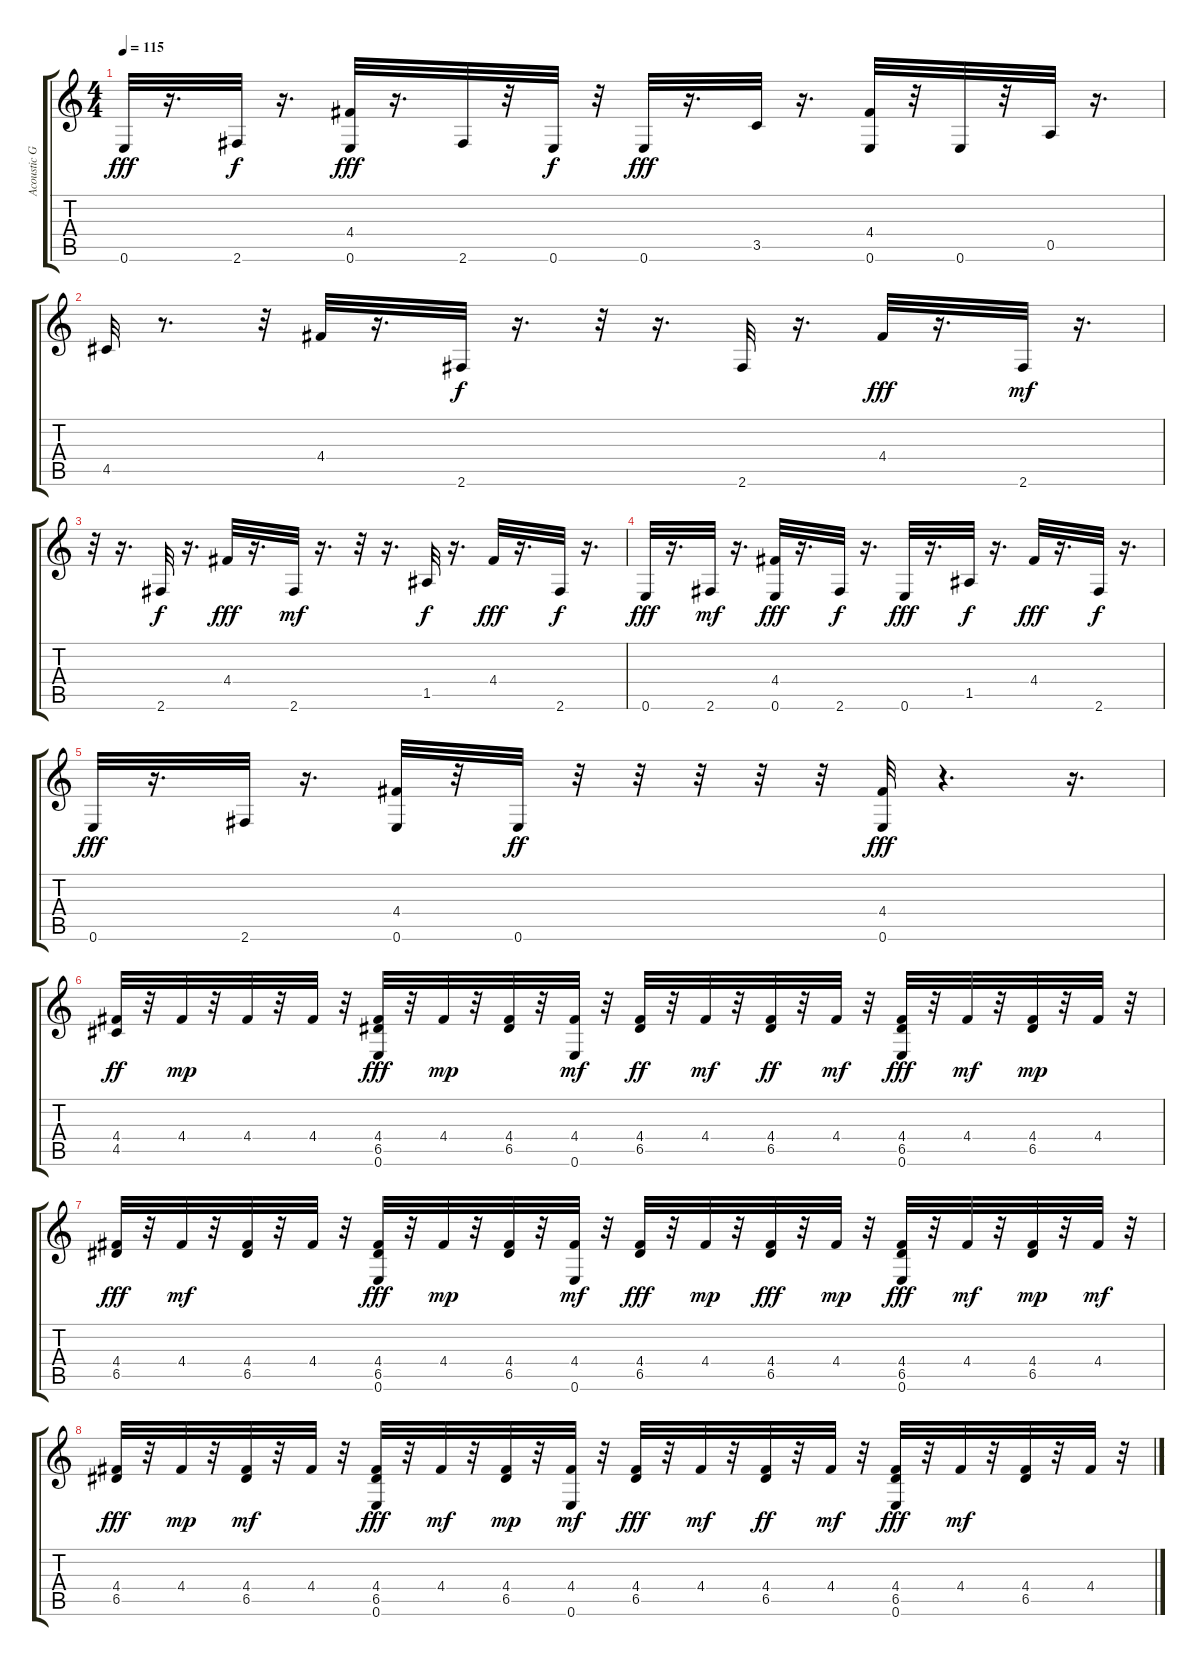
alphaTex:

\track ("Acoustic Guitar" "Acoustic G") {instrument acousticguitarsteel}
\staff {score tabs}
\tuning (E4 B3 G3 D3 A2 E2) {hide}
\ts (4 4)
\tempo 115
\clef g2
\ks c
0.6.32{dy fff} r.16{d} 2.6.32{dy f} r.16{d} (4.4 0.6).32{dy fff} r.16{d} 2.6.32 r.32 0.6.32{dy f} r.32 0.6.32{dy fff} r.16{d} 3.5.32 r.16{d} (4.4 0.6).32 r.32 0.6.32 r.32 0.5.32 r.16{d} |
4.5.32 r.8{d} r.32 4.4.32 r.16{d} 2.6.32{dy f} r.16{d} r.32 r.16{d} 2.6.32 r.16{d} 4.4.32{dy fff} r.16{d} 2.6.32{dy mf} r.16{d} |
r.32 r.16{d} 2.6.32{dy f} r.16{d} 4.4.32{dy fff} r.16{d} 2.6.32{dy mf} r.16{d} r.32 r.16{d} 1.5.32{dy f} r.16{d} 4.4.32{dy fff} r.16{d} 2.6.32{dy f} r.16{d} |
0.6.32{dy fff} r.16{d} 2.6.32{dy mf} r.16{d} (4.4 0.6).32{dy fff} r.16{d} 2.6.32{dy f} r.16{d} 0.6.32{dy fff} r.16{d} 1.5.32{dy f} r.16{d} 4.4.32{dy fff} r.16{d} 2.6.32{dy f} r.16{d} |
0.6.32{dy fff} r.16{d} 2.6.32 r.16{d} (4.4 0.6).32 r.32 0.6.32{dy ff} r.32 r.32 r.32 r.32 r.32 (4.4 0.6).32{dy fff} r.4{d} r.16{d} |
(4.4 4.5).32{dy ff} r.32 4.4.32{dy mp} r.32 4.4.32 r.32 4.4.32 r.32 (4.4 6.5 0.6).32{dy fff} r.32 4.4.32{dy mp} r.32 (4.4 6.5).32 r.32 (4.4 0.6).32{dy mf} r.32 (4.4 6.5).32{dy ff} r.32 4.4.32{dy mf} r.32 (4.4 6.5).32{dy ff} r.32 4.4.32{dy mf} r.32 (4.4 6.5 0.6).32{dy fff} r.32 4.4.32{dy mf} r.32 (4.4 6.5).32{dy mp} r.32 4.4.32 r.32 |
(4.4 6.5).32{dy fff} r.32 4.4.32{dy mf} r.32 (4.4 6.5).32 r.32 4.4.32 r.32 (4.4 6.5 0.6).32{dy fff} r.32 4.4.32{dy mp} r.32 (4.4 6.5).32 r.32 (4.4 0.6).32{dy mf} r.32 (4.4 6.5).32{dy fff} r.32 4.4.32{dy mp} r.32 (4.4 6.5).32{dy fff} r.32 4.4.32{dy mp} r.32 (4.4 6.5 0.6).32{dy fff} r.32 4.4.32{dy mf} r.32 (4.4 6.5).32{dy mp} r.32 4.4.32{dy mf} r.32 |
(4.4 6.5).32{dy fff} r.32 4.4.32{dy mp} r.32 (4.4 6.5).32{dy mf} r.32 4.4.32 r.32 (4.4 6.5 0.6).32{dy fff} r.32 4.4.32{dy mf} r.32 (4.4 6.5).32{dy mp} r.32 (4.4 0.6).32{dy mf} r.32 (4.4 6.5).32{dy fff} r.32 4.4.32{dy mf} r.32 (4.4 6.5).32{dy ff} r.32 4.4.32{dy mf} r.32 (4.4 6.5 0.6).32{dy fff} r.32 4.4.32{dy mf} r.32 (4.4 6.5).32 r.32 4.4.32 r.32
